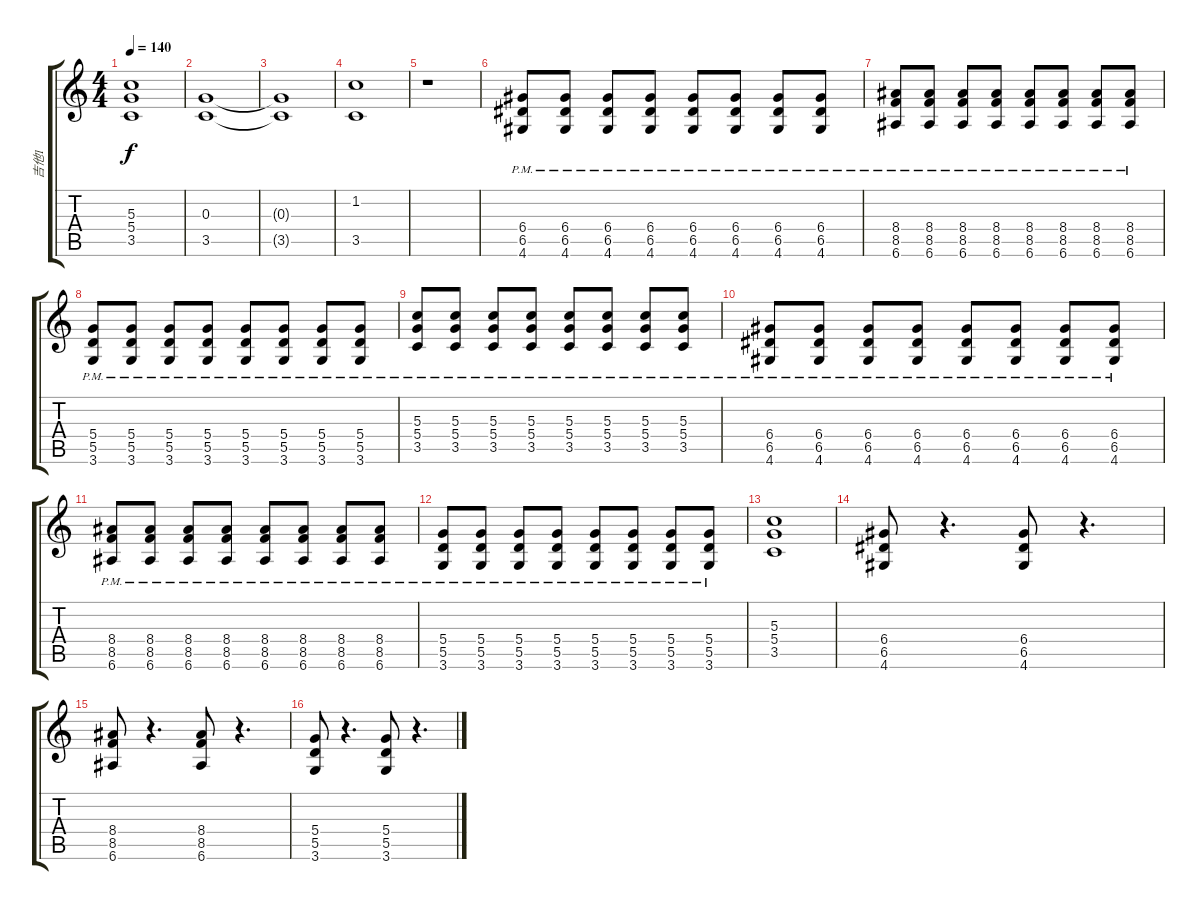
\track ("吉他1" "吉他1") {instrument distortionguitar}
\staff {score tabs}
\tuning (E4 B3 G3 D3 A2 E2) {hide}
\ts (4 4)
\tempo 140
\clef g2
\ks c
(5.3 5.4 3.5).1{dy f} |
(0.3 3.5).1 |
(0.3{t} 3.5{t}).1 |
(1.2 3.5).1 |
r.1 |
(6.4{pm} 6.5{pm} 4.6{pm}).8 (6.4{pm} 6.5{pm} 4.6{pm}).8 (6.4{pm} 6.5{pm} 4.6{pm}).8 (6.4{pm} 6.5{pm} 4.6{pm}).8 (6.4{pm} 6.5{pm} 4.6{pm}).8 (6.4{pm} 6.5{pm} 4.6{pm}).8 (6.4{pm} 6.5{pm} 4.6{pm}).8 (6.4{pm} 6.5{pm} 4.6{pm}).8 |
(8.4{pm} 8.5{pm} 6.6{pm}).8 (8.4{pm} 8.5{pm} 6.6{pm}).8 (8.4{pm} 8.5{pm} 6.6{pm}).8 (8.4{pm} 8.5{pm} 6.6{pm}).8 (8.4{pm} 8.5{pm} 6.6{pm}).8 (8.4{pm} 8.5{pm} 6.6{pm}).8 (8.4{pm} 8.5{pm} 6.6{pm}).8 (8.4{pm} 8.5{pm} 6.6{pm}).8 |
(5.4{pm} 5.5{pm} 3.6{pm}).8 (5.4{pm} 5.5{pm} 3.6{pm}).8 (5.4{pm} 5.5{pm} 3.6{pm}).8 (5.4{pm} 5.5{pm} 3.6{pm}).8 (5.4{pm} 5.5{pm} 3.6{pm}).8 (5.4{pm} 5.5{pm} 3.6{pm}).8 (5.4{pm} 5.5{pm} 3.6{pm}).8 (5.4{pm} 5.5{pm} 3.6{pm}).8 |
(5.3{pm} 5.4{pm} 3.5{pm}).8 (5.3{pm} 5.4{pm} 3.5{pm}).8 (5.3{pm} 5.4{pm} 3.5{pm}).8 (5.3{pm} 5.4{pm} 3.5{pm}).8 (5.3{pm} 5.4{pm} 3.5{pm}).8 (5.3{pm} 5.4{pm} 3.5{pm}).8 (5.3{pm} 5.4{pm} 3.5{pm}).8 (5.3{pm} 5.4{pm} 3.5{pm}).8 |
(6.4{pm} 6.5{pm} 4.6{pm}).8 (6.4{pm} 6.5{pm} 4.6{pm}).8 (6.4{pm} 6.5{pm} 4.6{pm}).8 (6.4{pm} 6.5{pm} 4.6{pm}).8 (6.4{pm} 6.5{pm} 4.6{pm}).8 (6.4{pm} 6.5{pm} 4.6{pm}).8 (6.4{pm} 6.5{pm} 4.6{pm}).8 (6.4{pm} 6.5{pm} 4.6{pm}).8 |
(8.4{pm} 8.5{pm} 6.6{pm}).8 (8.4{pm} 8.5{pm} 6.6{pm}).8 (8.4{pm} 8.5{pm} 6.6{pm}).8 (8.4{pm} 8.5{pm} 6.6{pm}).8 (8.4{pm} 8.5{pm} 6.6{pm}).8 (8.4{pm} 8.5{pm} 6.6{pm}).8 (8.4{pm} 8.5{pm} 6.6{pm}).8 (8.4{pm} 8.5{pm} 6.6{pm}).8 |
(5.4{pm} 5.5{pm} 3.6{pm}).8 (5.4{pm} 5.5{pm} 3.6{pm}).8 (5.4{pm} 5.5{pm} 3.6{pm}).8 (5.4{pm} 5.5{pm} 3.6{pm}).8 (5.4{pm} 5.5{pm} 3.6{pm}).8 (5.4{pm} 5.5{pm} 3.6{pm}).8 (5.4{pm} 5.5{pm} 3.6{pm}).8 (5.4{pm} 5.5{pm} 3.6{pm}).8 |
(5.3 5.4 3.5).1 |
(6.4 6.5 4.6).8 r.4{d} (6.4 6.5 4.6).8 r.4{d} |
(8.4 8.5 6.6).8 r.4{d} (8.4 8.5 6.6).8 r.4{d} |
(5.4 5.5 3.6).8 r.4{d} (5.4 5.5 3.6).8 r.4{d}
